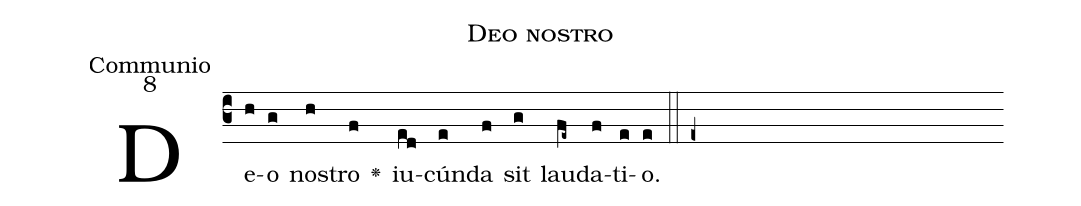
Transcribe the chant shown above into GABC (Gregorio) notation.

name:Deo nostro;
office-part:Communio;
mode:8;
%%
(c3)
De(h)o(g) nos(h)tro(f) <v>\greheightstar</v>() iu(ed)cún(e)da(f) sit(g) lau(fe~)da(f)ti(e)o.(e) (:: e+)
